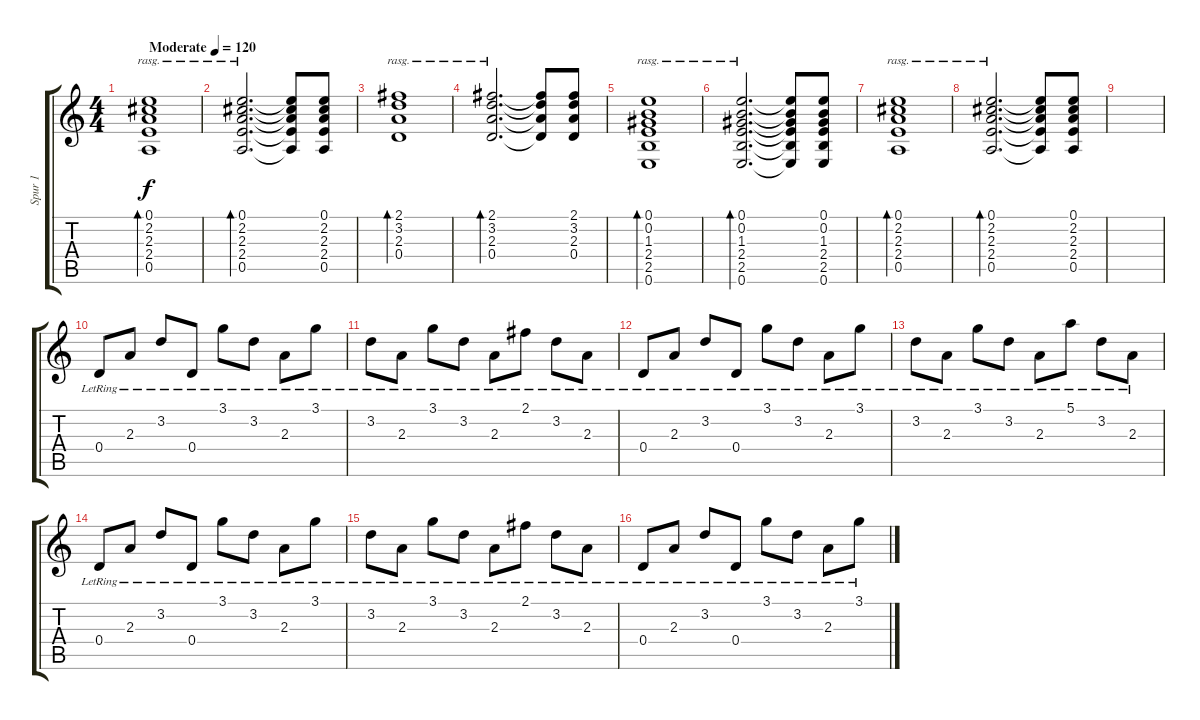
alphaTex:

\track ("Spur 1" "Spur 1") {instrument acousticguitarsteel}
\staff {score tabs}
\tuning (E4 B3 G3 D3 A2 E2) {hide}
\ts (4 4)
\tempo (120 "Moderate")
\clef g2
\ks c
(0.1 2.2 2.3 2.4 0.5).1{bd 120 rasg ii dy f instrument acousticguitarsteel} |
(0.1 2.2 2.3 2.4 0.5).2{d bd 120 rasg ii} (0.1{t} 2.2{t} 2.3{t} 2.4{t} 0.5{t}).8 (0.1 2.2 2.3 2.4 0.5).8 |
(2.1 3.2 2.3 0.4).1{bd 120 rasg ii} |
(2.1 3.2 2.3 0.4).2{d bd 120 rasg ii} (2.1{t} 3.2{t} 2.3{t} 0.4{t}).8 (2.1 3.2 2.3 0.4).8 |
(0.1 0.2 1.3 2.4 2.5 0.6).1{bd 120 rasg ii} |
(0.1 0.2 1.3 2.4 2.5 0.6).2{d bd 120 rasg ii} (0.1{t} 0.2{t} 1.3{t} 2.4{t} 2.5{t} 0.6{t}).8 (0.1 0.2 1.3 2.4 2.5 0.6).8 |
(0.1 2.2 2.3 2.4 0.5).1{bd 120 rasg ii} |
(0.1 2.2 2.3 2.4 0.5).2{d bd 120 rasg ii} (0.1{t} 2.2{t} 2.3{t} 2.4{t} 0.5{t}).8 (0.1 2.2 2.3 2.4 0.5).8 |
|
0.4{lr}.8 2.3{lr}.8 3.2{lr}.8 0.4{lr}.8 3.1{lr}.8 3.2{lr}.8 2.3{lr}.8 3.1{lr}.8 |
3.2{lr}.8 2.3{lr}.8 3.1{lr}.8 3.2{lr}.8 2.3{lr}.8 2.1{lr}.8 3.2{lr}.8 2.3{lr}.8 |
0.4{lr}.8 2.3{lr}.8 3.2{lr}.8 0.4{lr}.8 3.1{lr}.8 3.2{lr}.8 2.3{lr}.8 3.1{lr}.8 |
3.2{lr}.8 2.3{lr}.8 3.1{lr}.8 3.2{lr}.8 2.3{lr}.8 5.1{lr}.8 3.2{lr}.8 2.3{lr}.8 |
0.4{lr}.8 2.3{lr}.8 3.2{lr}.8 0.4{lr}.8 3.1{lr}.8 3.2{lr}.8 2.3{lr}.8 3.1{lr}.8 |
3.2{lr}.8 2.3{lr}.8 3.1{lr}.8 3.2{lr}.8 2.3{lr}.8 2.1{lr}.8 3.2{lr}.8 2.3{lr}.8 |
0.4{lr}.8 2.3{lr}.8 3.2{lr}.8 0.4{lr}.8 3.1{lr}.8 3.2{lr}.8 2.3{lr}.8 3.1{lr}.8
